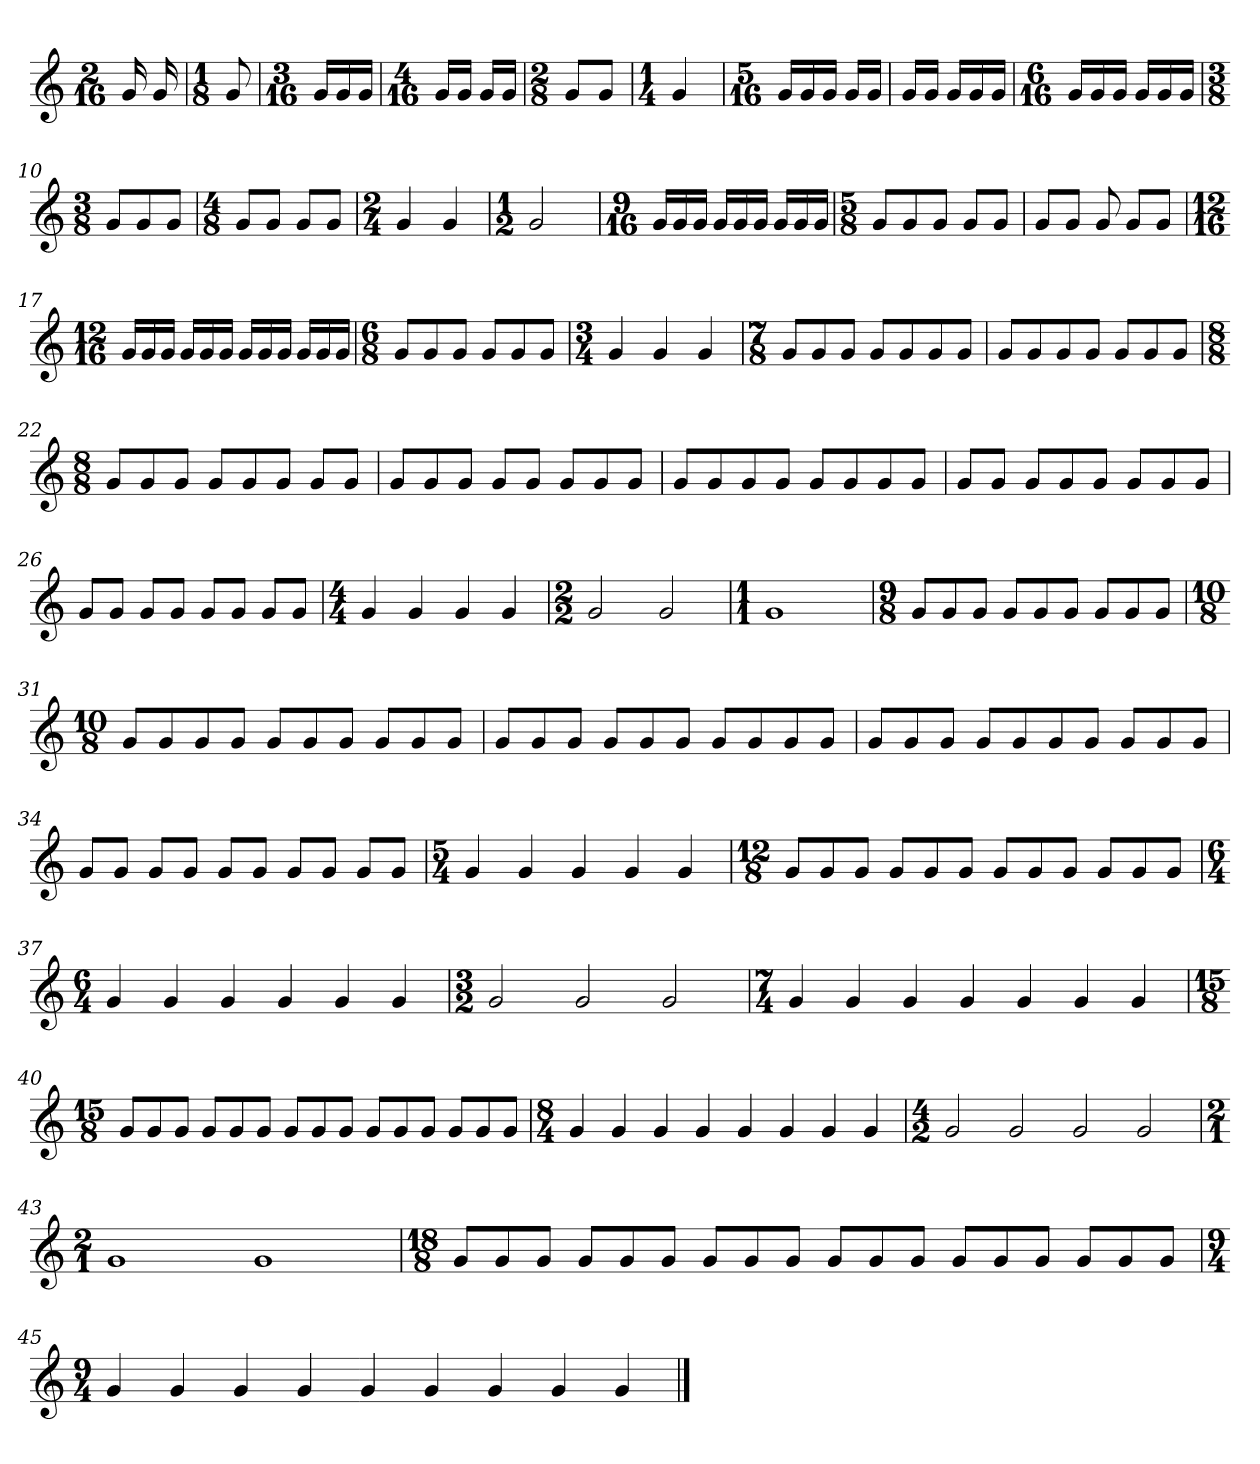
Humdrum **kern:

**kern
*part1
*staff1
*clefG2
*k[]
*C:
*M2/16
=1
16g
16g
=2
*M1/8
8g
=3
*M3/16
16gLL
16g
16gJJ
=4
*M4/16
16gLL
16gJJ
16gLL
16gJJ
=5
*M2/8
8gL
8gJ
=6
*M1/4
4g
=7
*M5/16
16gLL
16g
16gJJ
16gLL
16gJJ
=8
16gLL
16gJJ
16gLL
16g
16gJJ
=9
*M6/16
16gLL
16g
16gJJ
16gLL
16g
16gJJ
=10
*M3/8
8gL
8g
8gJ
=11
*M4/8
8gL
8gJ
8gL
8gJ
=12
*M2/4
4g
4g
=13
*M1/2
2g
=14
*M9/16
16gLL
16g
16gJJ
16gLL
16g
16gJJ
16gLL
16g
16gJJ
=15
*M5/8
8gL
8g
8gJ
8gL
8gJ
=16
8gL
8gJ
8g
8gL
8gJ
=17
*M12/16
16gLL
16g
16gJJ
16gLL
16g
16gJJ
16gLL
16g
16gJJ
16gLL
16g
16gJJ
=18
*M6/8
8gL
8g
8gJ
8gL
8g
8gJ
=19
*M3/4
4g
4g
4g
=20
*M7/8
8gL
8g
8gJ
8gL
8g
8g
8gJ
=21
8gL
8g
8g
8gJ
8gL
8g
8gJ
=22
*M8/8
8gL
8g
8gJ
8gL
8g
8gJ
8gL
8gJ
=23
8gL
8g
8gJ
8gL
8gJ
8gL
8g
8gJ
=24
8gL
8g
8g
8gJ
8gL
8g
8g
8gJ
=25
8gL
8gJ
8gL
8g
8gJ
8gL
8g
8gJ
=26
8gL
8gJ
8gL
8gJ
8gL
8gJ
8gL
8gJ
=27
*M4/4
4g
4g
4g
4g
=28
*M2/2
2g
2g
=29
*M1/1
1g
=30
*M9/8
8gL
8g
8gJ
8gL
8g
8gJ
8gL
8g
8gJ
=31
*M10/8
8gL
8g
8g
8gJ
8gL
8g
8gJ
8gL
8g
8gJ
=32
8gL
8g
8gJ
8gL
8g
8gJ
8gL
8g
8g
8gJ
=33
8gL
8g
8gJ
8gL
8g
8g
8gJ
8gL
8g
8gJ
=34
8gL
8gJ
8gL
8gJ
8gL
8gJ
8gL
8gJ
8gL
8gJ
=35
*M5/4
4g
4g
4g
4g
4g
=36
*M12/8
8gL
8g
8gJ
8gL
8g
8gJ
8gL
8g
8gJ
8gL
8g
8gJ
=37
*M6/4
4g
4g
4g
4g
4g
4g
=38
*M3/2
2g
2g
2g
=39
*M7/4
4g
4g
4g
4g
4g
4g
4g
=40
*M15/8
8gL
8g
8gJ
8gL
8g
8gJ
8gL
8g
8gJ
8gL
8g
8gJ
8gL
8g
8gJ
=41
*M8/4
4g
4g
4g
4g
4g
4g
4g
4g
=42
*M4/2
2g
2g
2g
2g
=43
*M2/1
1g
1g
=44
*M18/8
8gL
8g
8gJ
8gL
8g
8gJ
8gL
8g
8gJ
8gL
8g
8gJ
8gL
8g
8gJ
8gL
8g
8gJ
=45
*M9/4
4g
4g
4g
4g
4g
4g
4g
4g
4g
==
*-
